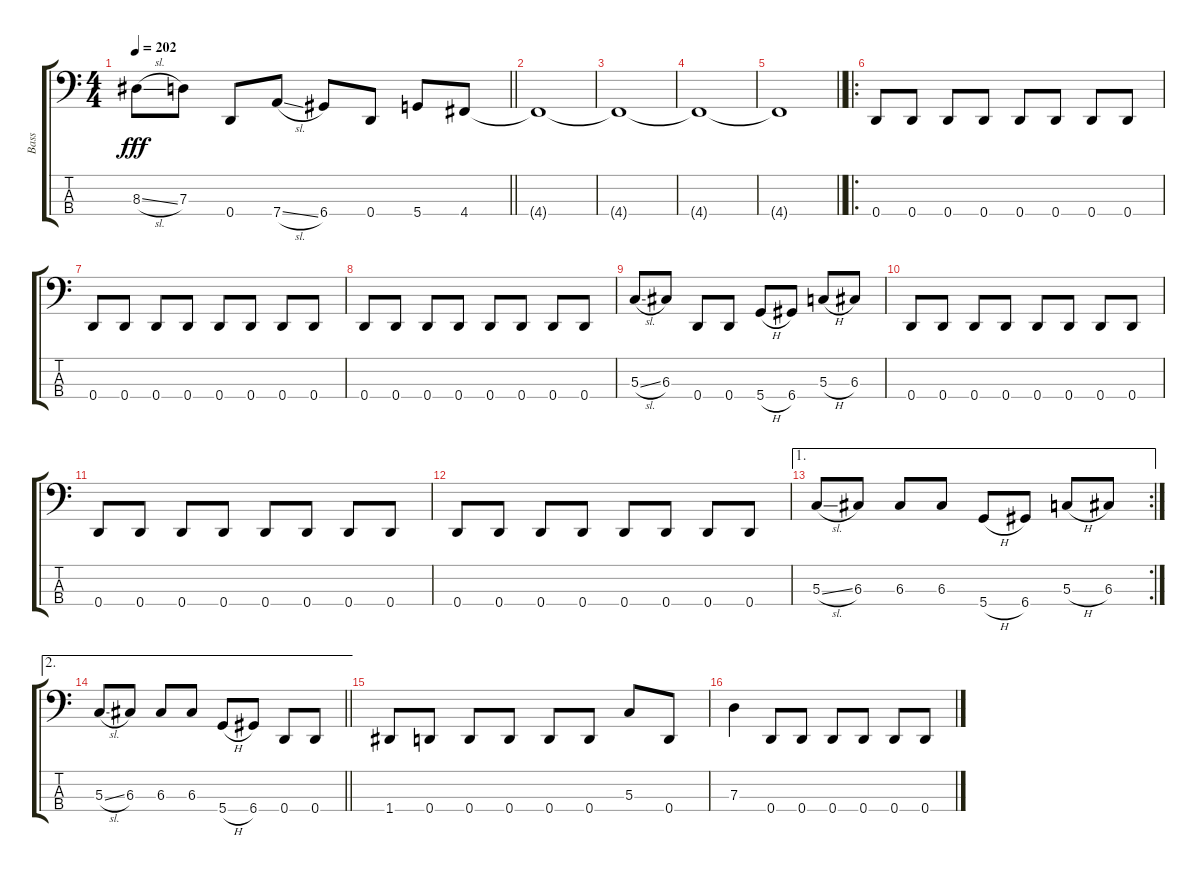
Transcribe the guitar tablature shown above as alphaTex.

\track ("Bass" "Bass") {instrument electricbasspick}
\staff {score tabs}
\tuning (F2 C2 G1 D1) {hide}
\ts (4 4)
\tempo 202
\clef f4
\barLineRight lightlight
\ks c
8.3{sl}.8{dy fff} 7.3.8 0.4.8 7.4{sl}.8 6.4.8 0.4.8 5.4.8 4.4.8 |
4.4{t}.1 |
4.4{t}.1 |
4.4{t}.1 |
\barLineRight lightlight
4.4{t}.1 |
\ro
0.4.8 0.4.8 0.4.8 0.4.8 0.4.8 0.4.8 0.4.8 0.4.8 |
0.4.8 0.4.8 0.4.8 0.4.8 0.4.8 0.4.8 0.4.8 0.4.8 |
0.4.8 0.4.8 0.4.8 0.4.8 0.4.8 0.4.8 0.4.8 0.4.8 |
5.3{sl}.8 6.3.8 0.4.8 0.4.8 5.4{h}.8 6.4.8 5.3{h}.8 6.3.8 |
0.4.8 0.4.8 0.4.8 0.4.8 0.4.8 0.4.8 0.4.8 0.4.8 |
0.4.8 0.4.8 0.4.8 0.4.8 0.4.8 0.4.8 0.4.8 0.4.8 |
0.4.8 0.4.8 0.4.8 0.4.8 0.4.8 0.4.8 0.4.8 0.4.8 |
\ae 1
\rc 2
5.3{sl}.8 6.3.8 6.3.8 6.3.8 5.4{h}.8 6.4.8 5.3{h}.8 6.3.8 |
\ae 2
\barLineRight lightlight
5.3{sl}.8 6.3.8 6.3.8 6.3.8 5.4{h}.8 6.4.8 0.4.8 0.4.8 |
1.4.8 0.4.8 0.4.8 0.4.8 0.4.8 0.4.8 5.3.8 0.4.8 |
7.3.4 0.4.8 0.4.8 0.4.8 0.4.8 0.4.8 0.4.8
